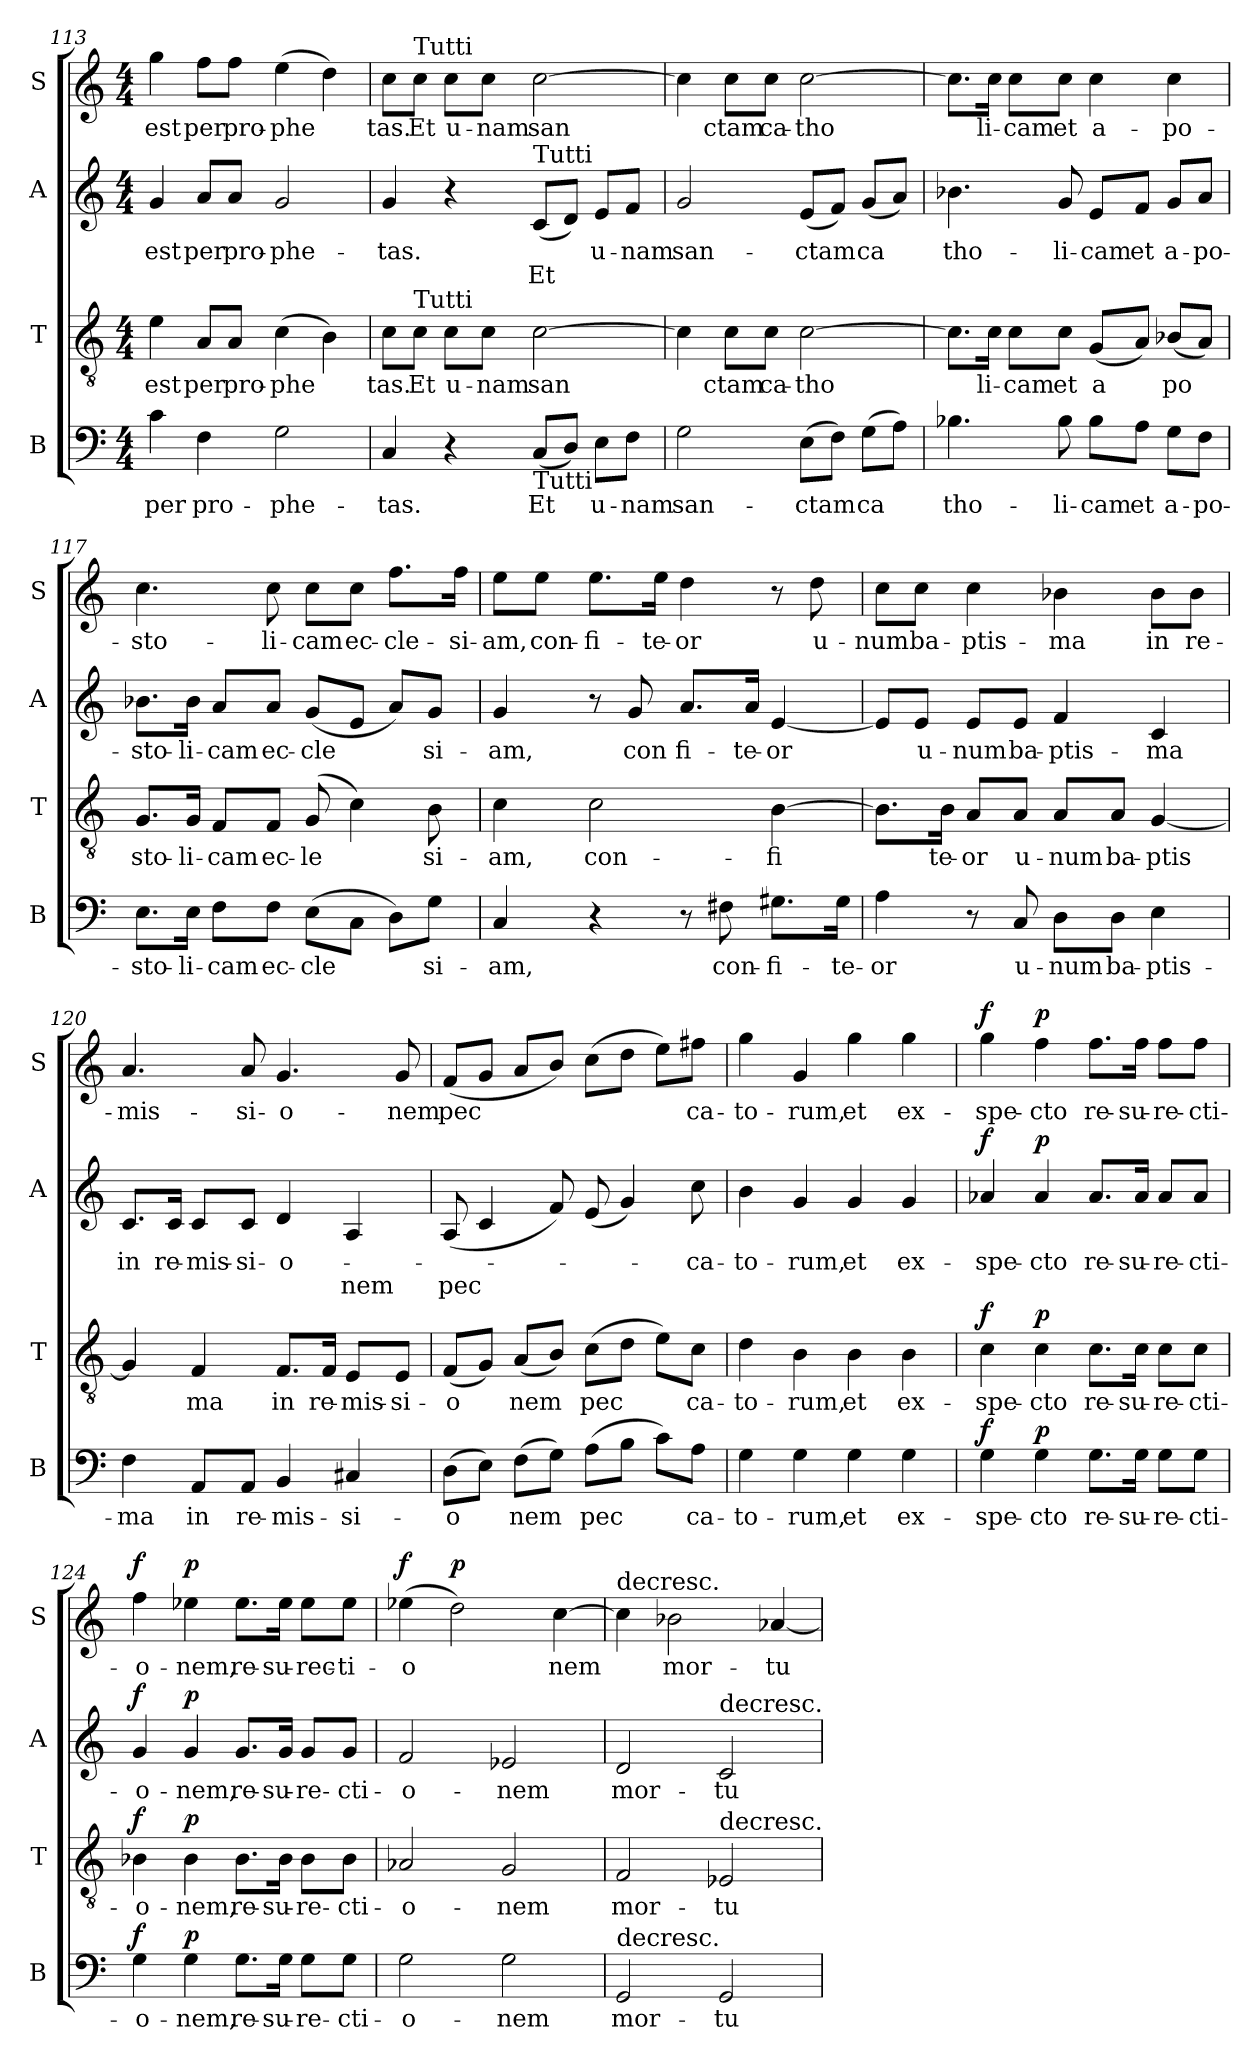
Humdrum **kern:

**kern	**text	**dynam	**kern	**text	**dynam	**kern	**text	**text	**dynam	**kern	**text	**dynam
*part4	*part4	*part4	*part3	*part3	*part3	*part2	*part2	*part2	*part2	*part1	*part1	*part1
*staff4	*staff4	*staff4	*staff3	*staff3	*staff3	*staff2	*staff2	*staff2	*staff2	*staff1	*staff1	*staff1
*I"B	*	*	*I"T	*	*	*I"A	*	*	*	*I"S	*	*
*I'B	*	*	*I'T	*	*	*I'A	*	*	*	*I'S	*	*
*clefF4	*	*	*clefGv2	*	*	*clefG2	*	*	*	*clefG2	*	*
*k[]	*	*	*k[]	*	*	*k[]	*	*	*	*k[]	*	*
*M4/4	*	*	*M4/4	*	*	*M4/4	*	*	*	*M4/4	*	*
=113	=113	=113	=113	=113	=113	=113	=113	=113	=113	=113	=113	=113
!	!LO:LY:b	!	!	!LO:LY:b	!	!	!LO:LY:b	!	!	!	!LO:LY:b	!
4c	per	.	4e	est	.	4g	est	.	.	4gg	est	.
!	!LO:LY:b	!	!	!LO:LY:b	!	!	!LO:LY:b	!	!	!	!LO:LY:b	!
4F	pro-	.	8AL	per	.	8aL	per	.	.	8ffL	per	.
!	!	!	!	!LO:LY:b	!	!	!LO:LY:b	!	!	!	!LO:LY:b	!
.	.	.	8AJ	pro-	.	8aJ	pro-	.	.	8ffJ	pro-	.
!	!LO:LY:b	!	!	!LO:LY:b	!	!	!LO:LY:b	!	!	!	!LO:LY:b	!
2G	-phe-	.	(>4c	-phe	.	2g	-phe-	.	.	(>4ee	-phe	.
.	.	.	4B)	.	.	.	.	.	.	4dd)	.	.
=114	=114	=114	=114	=114	=114	=114	=114	=114	=114	=114	=114	=114
!	!LO:LY:b	!	!	!LO:LY:b	!	!	!LO:LY:b	!	!	!	!LO:LY:b	!
4C	-tas.	.	8cL	tas.	.	4g	-tas.	.	.	8ccL	tas.	.
!	!	!	!	!	!	!	!	!	!	!LO:TX:a:t=Tutti	!	!
!	!	!	!LO:TX:a:t=Tutti	!	!	!	!	!	!	!	!	!
!	!	!	!	!LO:LY:b	!	!	!	!	!	!	!LO:LY:b	!
.	.	.	8cJ	Et	.	.	.	.	.	8ccJ	Et	.
!	!	!	!	!LO:LY:b	!	!	!	!	!	!	!LO:LY:b	!
4r	.	.	8cL	u-	.	4r	.	.	.	8ccL	u-	.
!	!	!	!	!LO:LY:b	!	!	!	!	!	!	!LO:LY:b	!
.	.	.	8cJ	-nam	.	.	.	.	.	8ccJ	-nam	.
!	!	!	!	!	!	!LO:TX:a:t=Tutti	!	!	!	!	!	!
!LO:TX:b:t=Tutti	!	!	!	!	!	!	!	!	!	!	!	!
!	!LO:LY:b	!	!	!LO:LY:b	!	!	!	!LO:LY:b	!	!	!LO:LY:b	!
(<8CL	Et	.	[2c	san	.	(<8cL	.	Et	.	[2cc	san	.
8DJ)	.	.	.	.	.	8dJ)	.	.	.	.	.	.
!	!LO:LY:b	!	!	!	!	!	!LO:LY:b	!	!	!	!	!
8EL	u-	.	.	.	.	8eL	u-	.	.	.	.	.
!	!LO:LY:b	!	!	!	!	!	!LO:LY:b	!	!	!	!	!
8FJ	-nam	.	.	.	.	8fJ	-nam	.	.	.	.	.
=115	=115	=115	=115	=115	=115	=115	=115	=115	=115	=115	=115	=115
!	!LO:LY:b	!	!	!	!	!	!LO:LY:b	!	!	!	!	!
2G	san-	.	4c]	.	.	2g	san-	.	.	4cc]	.	.
!	!	!	!	!LO:LY:b	!	!	!	!	!	!	!LO:LY:b	!
.	.	.	8cL	ctam	.	.	.	.	.	8ccL	ctam	.
!	!	!	!	!LO:LY:b	!	!	!	!	!	!	!LO:LY:b	!
.	.	.	8cJ	ca-	.	.	.	.	.	8ccJ	ca-	.
!	!LO:LY:b	!	!	!LO:LY:b	!	!	!LO:LY:b	!	!	!	!LO:LY:b	!
(>8EL	-ctam	.	[2c	-tho	.	(<8eL	-ctam	.	.	[2cc	-tho	.
8FJ)	.	.	.	.	.	8fJ)	.	.	.	.	.	.
!	!LO:LY:b	!	!	!	!	!	!LO:LY:b	!	!	!	!	!
(>8GL	ca	.	.	.	.	(<8gL	ca	.	.	.	.	.
8AJ)	.	.	.	.	.	8aJ)	.	.	.	.	.	.
=116	=116	=116	=116	=116	=116	=116	=116	=116	=116	=116	=116	=116
!	!LO:LY:b	!	!	!	!	!	!LO:LY:b	!	!	!	!	!
4.B-X	tho-	.	8.cL]	.	.	4.b-X	tho-	.	.	8.ccL]	.	.
!	!	!	!	!LO:LY:b	!	!	!	!	!	!	!LO:LY:b	!
.	.	.	16cJk	li-	.	.	.	.	.	16ccJk	li-	.
!	!	!	!	!LO:LY:b	!	!	!	!	!	!	!LO:LY:b	!
.	.	.	8cL	-cam	.	.	.	.	.	8ccL	-cam	.
!	!LO:LY:b	!	!	!LO:LY:b	!	!	!LO:LY:b	!	!	!	!LO:LY:b	!
8B-	-li-	.	8cJ	et	.	8g	-li-	.	.	8ccJ	et	.
!	!LO:LY:b	!	!	!LO:LY:b	!	!	!LO:LY:b	!	!	!	!LO:LY:b	!
8B-L	-cam	.	(<8GL	a	.	8eL	-cam	.	.	4cc	a-	.
!	!LO:LY:b	!	!	!	!	!	!LO:LY:b	!	!	!	!	!
8AJ	et	.	8AJ)	.	.	8fJ	et	.	.	.	.	.
!	!LO:LY:b	!	!	!LO:LY:b	!	!	!LO:LY:b	!	!	!	!LO:LY:b	!
8GL	a-	.	(<8B-XL	po	.	8gL	a-	.	.	4cc	-po-	.
!	!LO:LY:b	!	!	!	!	!	!LO:LY:b	!	!	!	!	!
8FJ	-po-	.	8AJ)	.	.	8aJ	-po-	.	.	.	.	.
=117	=117	=117	=117	=117	=117	=117	=117	=117	=117	=117	=117	=117
!	!LO:LY:b	!	!	!LO:LY:b	!	!	!LO:LY:b	!	!	!	!LO:LY:b	!
8.EL	-sto-	.	8.GL	sto-	.	8.b-XL	-sto-	.	.	4.cc	-sto-	.
!	!LO:LY:b	!	!	!LO:LY:b	!	!	!LO:LY:b	!	!	!	!	!
16EJk	-li-	.	16GJk	-li-	.	16b-Jk	-li-	.	.	.	.	.
!	!LO:LY:b	!	!	!LO:LY:b	!	!	!LO:LY:b	!	!	!	!	!
8FL	-cam	.	8FL	-cam	.	8aL	-cam	.	.	.	.	.
!	!LO:LY:b	!	!	!LO:LY:b	!	!	!LO:LY:b	!	!	!	!LO:LY:b	!
8FJ	ec-	.	8FJ	ec-	.	8aJ	ec-	.	.	8cc	-li-	.
!	!LO:LY:b	!	!	!LO:LY:b	!	!	!LO:LY:b	!	!	!	!LO:LY:b	!
(>8EL	-cle	.	(>8G	-le	.	(<8gL	-cle	.	.	8ccL	-cam	.
!	!	!	!	!	!	!	!	!	!	!	!LO:LY:b	!
8CJ	.	.	4c)	.	.	8eJ	.	.	.	8ccJ	ec-	.
!	!	!	!	!	!	!	!	!	!	!	!LO:LY:b	!
8DL)	.	.	.	.	.	8aL)	.	.	.	8.ffL	-cle-	.
!	!LO:LY:b	!	!	!LO:LY:b	!	!	!LO:LY:b	!	!	!	!	!
8GJ	si-	.	8B	si-	.	8gJ	si-	.	.	.	.	.
!	!	!	!	!	!	!	!	!	!	!	!LO:LY:b	!
.	.	.	.	.	.	.	.	.	.	16ffJk	-si-	.
=118	=118	=118	=118	=118	=118	=118	=118	=118	=118	=118	=118	=118
!	!LO:LY:b	!	!	!LO:LY:b	!	!	!LO:LY:b	!	!	!	!LO:LY:b	!
4C	-am,	.	4c	-am,	.	4g	-am,	.	.	8eeL	-am,	.
!	!	!	!	!	!	!	!	!	!	!	!LO:LY:b	!
.	.	.	.	.	.	.	.	.	.	8eeJ	con-	.
!	!	!	!	!LO:LY:b	!	!	!	!	!	!	!LO:LY:b	!
4r	.	.	2c	con-	.	8r	.	.	.	8.eeL	-fi-	.
!	!	!	!	!	!	!	!LO:LY:b	!	!	!	!	!
.	.	.	.	.	.	8g	con	.	.	.	.	.
!	!	!	!	!	!	!	!	!	!	!	!LO:LY:b	!
.	.	.	.	.	.	.	.	.	.	16eeJk	-te-	.
!	!	!	!	!	!	!	!LO:LY:b	!	!	!	!LO:LY:b	!
8r	.	.	.	.	.	8.aL	fi-	.	.	4dd	-or	.
!	!LO:LY:b	!	!	!	!	!	!	!	!	!	!	!
8F#X	con-	.	.	.	.	.	.	.	.	.	.	.
!	!	!	!	!	!	!	!LO:LY:b	!	!	!	!	!
.	.	.	.	.	.	16aJk	-te-	.	.	.	.	.
!	!LO:LY:b	!	!	!LO:LY:b	!	!	!LO:LY:b	!	!	!	!	!
8.G#XL	-fi-	.	[4B	-fi	.	[4e	-or	.	.	8r	.	.
!	!	!	!	!	!	!	!	!	!	!	!LO:LY:b	!
.	.	.	.	.	.	.	.	.	.	8dd	u-	.
!	!LO:LY:b	!	!	!	!	!	!	!	!	!	!	!
16G#Jk	-te-	.	.	.	.	.	.	.	.	.	.	.
=119	=119	=119	=119	=119	=119	=119	=119	=119	=119	=119	=119	=119
!	!LO:LY:b	!	!	!	!	!	!	!	!	!	!LO:LY:b	!
4A	-or	.	8.BL]	.	.	8eL]	.	.	.	8ccL	-num	.
!	!	!	!	!	!	!	!LO:LY:b	!	!	!	!LO:LY:b	!
.	.	.	.	.	.	8eJ	u-	.	.	8ccJ	ba-	.
!	!	!	!	!LO:LY:b	!	!	!	!	!	!	!	!
.	.	.	16BJk	te-	.	.	.	.	.	.	.	.
!	!	!	!	!LO:LY:b	!	!	!LO:LY:b	!	!	!	!LO:LY:b	!
8r	.	.	8AL	-or	.	8eL	-num	.	.	4cc	-ptis-	.
!	!LO:LY:b	!	!	!LO:LY:b	!	!	!LO:LY:b	!	!	!	!	!
8C	u-	.	8AJ	u-	.	8eJ	ba-	.	.	.	.	.
!	!LO:LY:b	!	!	!LO:LY:b	!	!	!LO:LY:b	!	!	!	!LO:LY:b	!
8DL	-num	.	8AL	-num	.	4f	-ptis-	.	.	4b-X	-ma	.
!	!LO:LY:b	!	!	!LO:LY:b	!	!	!	!	!	!	!	!
8DJ	ba-	.	8AJ	ba-	.	.	.	.	.	.	.	.
!	!LO:LY:b	!	!	!LO:LY:b	!	!	!LO:LY:b	!	!	!	!LO:LY:b	!
4E	-ptis-	.	[4G	-ptis	.	4c	-ma	.	.	8b-L	in	.
!	!	!	!	!	!	!	!	!	!	!	!LO:LY:b	!
.	.	.	.	.	.	.	.	.	.	8b-J	re-	.
=120	=120	=120	=120	=120	=120	=120	=120	=120	=120	=120	=120	=120
!	!LO:LY:b	!	!	!	!	!	!LO:LY:b	!	!	!	!LO:LY:b	!
4F	-ma	.	4G]	.	.	8.cL	in	.	.	4.a	-mis-	.
!	!	!	!	!	!	!	!LO:LY:b	!	!	!	!	!
.	.	.	.	.	.	16cJk	re-	.	.	.	.	.
!	!LO:LY:b	!	!	!LO:LY:b	!	!	!LO:LY:b	!	!	!	!	!
8AAL	in	.	4F	ma	.	8cL	-mis-	.	.	.	.	.
!	!LO:LY:b	!	!	!	!	!	!LO:LY:b	!	!	!	!LO:LY:b	!
8AAJ	re-	.	.	.	.	8cJ	-si-	.	.	8a	-si-	.
!	!LO:LY:b	!	!	!LO:LY:b	!	!	!LO:LY:b	!	!	!	!LO:LY:b	!
4BB	-mis-	.	8.FL	in	.	4d	-o-	.	.	4.g	-o-	.
!	!	!	!	!LO:LY:b	!	!	!	!	!	!	!	!
.	.	.	16FJk	re-	.	.	.	.	.	.	.	.
!	!LO:LY:b	!	!	!LO:LY:b	!	!	!	!LO:LY:b	!	!	!	!
4C#X	-si-	.	8EL	-mis-	.	4A	.	-nem	.	.	.	.
!	!	!	!	!LO:LY:b	!	!	!	!	!	!	!LO:LY:b	!
.	.	.	8EJ	-si-	.	.	.	.	.	8g	-nem	.
=121	=121	=121	=121	=121	=121	=121	=121	=121	=121	=121	=121	=121
!	!LO:LY:b	!	!	!LO:LY:b	!	!	!	!LO:LY:b	!	!	!LO:LY:b	!
(>8DL	-o	.	(<8FL	-o	.	(<8A	.	pec	.	(<8fL	pec	.
8EJ)	.	.	8GJ)	.	.	4c	.	.	.	8gJ	.	.
!	!LO:LY:b	!	!	!LO:LY:b	!	!	!	!	!	!	!	!
(>8FL	nem	.	(<8AL	nem	.	.	.	.	.	8aL	.	.
8GJ)	.	.	8BJ)	.	.	8f)	.	.	.	8bJ)	.	.
!	!LO:LY:b	!	!	!LO:LY:b	!	!	!	!	!	!	!	!
(>8AL	pec	.	(>8cL	pec	.	(<8e	.	.	.	(>8ccL	.	.
8BJ	.	.	8dJ	.	.	4g)	.	.	.	8ddJ	.	.
8cL)	.	.	8eL)	.	.	.	.	.	.	8eeL)	.	.
!	!LO:LY:b	!	!	!LO:LY:b	!	!	!LO:LY:b	!	!	!	!LO:LY:b	!
8AJ	ca-	.	8cJ	ca-	.	8cc	ca-	.	.	8ff#XJ	ca-	.
=122	=122	=122	=122	=122	=122	=122	=122	=122	=122	=122	=122	=122
!	!LO:LY:b	!	!	!LO:LY:b	!	!	!LO:LY:b	!	!	!	!LO:LY:b	!
4G	-to-	.	4d	-to-	.	4b	-to-	.	.	4gg	-to-	.
!	!LO:LY:b	!	!	!LO:LY:b	!	!	!LO:LY:b	!	!	!	!LO:LY:b	!
4G	-rum,	.	4B	-rum,	.	4g	-rum,	.	.	4g	-rum,	.
!	!LO:LY:b	!	!	!LO:LY:b	!	!	!LO:LY:b	!	!	!	!LO:LY:b	!
4G	et	.	4B	et	.	4g	et	.	.	4gg	et	.
!	!LO:LY:b	!	!	!LO:LY:b	!	!	!LO:LY:b	!	!	!	!LO:LY:b	!
4G	ex-	.	4B	ex-	.	4g	ex-	.	.	4gg	ex-	.
=123	=123	=123	=123	=123	=123	=123	=123	=123	=123	=123	=123	=123
!	!LO:LY:b	!LO:DY:b	!	!LO:LY:b	!LO:DY:b	!	!LO:LY:b	!	!LO:DY:b	!	!LO:LY:b	!LO:DY:a
4G	-spe-	f	4c	-spe-	f	4a-X	-spe-	.	f	4gg	-spe-	f
!	!LO:LY:b	!LO:DY:a	!	!LO:LY:b	!LO:DY:a	!	!LO:LY:b	!	!LO:DY:a	!	!LO:LY:b	!LO:DY:a
4G	-cto	p	4c	-cto	p	4a-	-cto	.	p	4ff	-cto	p
!	!LO:LY:b	!	!	!LO:LY:b	!	!	!LO:LY:b	!	!	!	!LO:LY:b	!
8.GL	re-	.	8.cL	re-	.	8.a-L	re-	.	.	8.ffL	re-	.
!	!LO:LY:b	!	!	!LO:LY:b	!	!	!LO:LY:b	!	!	!	!LO:LY:b	!
16GJk	-su-	.	16cJk	-su-	.	16a-Jk	-su-	.	.	16ffJk	-su-	.
!	!LO:LY:b	!	!	!LO:LY:b	!	!	!LO:LY:b	!	!	!	!LO:LY:b	!
8GL	-re-	.	8cL	-re-	.	8a-L	-re-	.	.	8ffL	-re-	.
!	!LO:LY:b	!	!	!LO:LY:b	!	!	!LO:LY:b	!	!	!	!LO:LY:b	!
8GJ	-cti-	.	8cJ	-cti-	.	8a-J	-cti-	.	.	8ffJ	-cti-	.
=124	=124	=124	=124	=124	=124	=124	=124	=124	=124	=124	=124	=124
!	!LO:LY:b	!LO:DY:b	!	!LO:LY:b	!LO:DY:b	!	!LO:LY:b	!	!LO:DY:b	!	!LO:LY:b	!LO:DY:b
4G	-o-	f	4B-X	-o-	f	4g	-o-	.	f	4ff	-o-	f
!	!LO:LY:b	!LO:DY:a	!	!LO:LY:b	!LO:DY:a	!	!LO:LY:b	!	!LO:DY:a	!	!LO:LY:b	!LO:DY:a
4G	-nem,	p	4B-	-nem,	p	4g	-nem,	.	p	4ee-X	-nem,	p
!	!LO:LY:b	!	!	!LO:LY:b	!	!	!LO:LY:b	!	!	!	!LO:LY:b	!
8.GL	re-	.	8.B-L	re-	.	8.gL	re-	.	.	8.ee-L	re-	.
!	!LO:LY:b	!	!	!LO:LY:b	!	!	!LO:LY:b	!	!	!	!LO:LY:b	!
16GJk	-su-	.	16B-Jk	-su-	.	16gJk	-su-	.	.	16ee-Jk	-su-	.
!	!LO:LY:b	!	!	!LO:LY:b	!	!	!LO:LY:b	!	!	!	!LO:LY:b	!
8GL	-re-	.	8B-L	-re-	.	8gL	-re-	.	.	8ee-L	-rec-	.
!	!LO:LY:b	!	!	!LO:LY:b	!	!	!LO:LY:b	!	!	!	!LO:LY:b	!
8GJ	-cti-	.	8B-J	-cti-	.	8gJ	-cti-	.	.	8ee-J	-ti-	.
=125	=125	=125	=125	=125	=125	=125	=125	=125	=125	=125	=125	=125
!	!LO:LY:b	!	!	!LO:LY:b	!	!	!LO:LY:b	!	!	!	!LO:LY:b	!LO:DY:a
2G	-o-	.	2A-X	-o-	.	2f	-o-	.	.	(>4ee-X	-o	f
!	!	!	!	!	!	!	!	!	!	!	!	!LO:DY:a
.	.	.	.	.	.	.	.	.	.	2dd)	.	p
!	!LO:LY:b	!	!	!LO:LY:b	!	!	!LO:LY:b	!	!	!	!	!
2G	-nem	.	2G	-nem	.	2e-X	-nem	.	.	.	.	.
!	!	!	!	!	!	!	!	!	!	!	!LO:LY:b	!
.	.	.	.	.	.	.	.	.	.	[4cc	nem	.
=126	=126	=126	=126	=126	=126	=126	=126	=126	=126	=126	=126	=126
!	!	!	!	!	!	!	!	!	!	!LO:TX:a:t=decresc.	!	!
!LO:TX:a:t=decresc.	!	!	!	!	!	!	!	!	!	!	!	!
!	!LO:LY:b	!	!	!LO:LY:b	!	!	!LO:LY:b	!	!	!	!	!
2GG	mor-	.	2F	mor-	.	2d	mor-	.	.	4cc]	.	.
!	!	!	!	!	!	!	!	!	!	!	!LO:LY:b	!
.	.	.	.	.	.	.	.	.	.	2b-X	mor-	.
!	!	!	!	!	!	!LO:TX:a:t=decresc.	!	!	!	!	!	!
!	!	!	!LO:TX:a:t=decresc.	!	!	!	!	!	!	!	!	!
!	!LO:LY:b	!	!	!LO:LY:b	!	!	!LO:LY:b	!	!	!	!	!
2GG	-tu-	.	2E-X	-tu-	.	2c	-tu-	.	.	.	.	.
!	!	!	!	!	!	!	!	!	!	!	!LO:LY:b	!
.	.	.	.	.	.	.	.	.	.	[4a-X	-tu	.
=	=	=	=	=	=	=	=	=	=	=	=	=
*-	*-	*-	*-	*-	*-	*-	*-	*-	*-	*-	*-	*-
